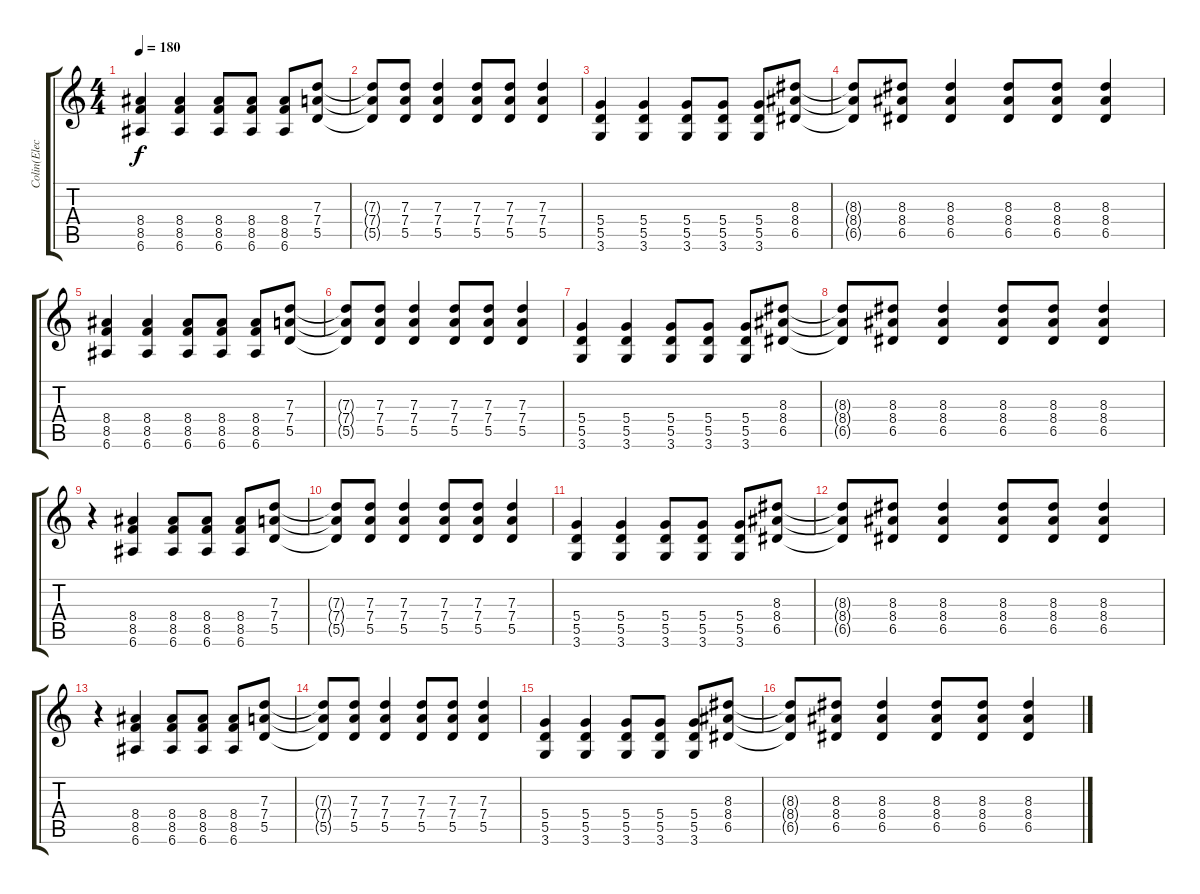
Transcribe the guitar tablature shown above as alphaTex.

\track ("Colin(Electric)" "Colin(Elec") {instrument distortionguitar}
\staff {score tabs}
\tuning (E4 B3 G3 D3 A2 E2) {hide}
\ts (4 4)
\tempo 180
\clef g2
\ks c
(8.4 8.5 6.6).4{dy f} (8.4 8.5 6.6).4 (8.4 8.5 6.6).8 (8.4 8.5 6.6).8 (8.4 8.5 6.6).8 (7.3 7.4 5.5).8 |
(7.3{t} 7.4{t} 5.5{t}).8 (7.3 7.4 5.5).8 (7.3 7.4 5.5).4 (7.3 7.4 5.5).8 (7.3 7.4 5.5).8 (7.3 7.4 5.5).4 |
(5.4 5.5 3.6).4 (5.4 5.5 3.6).4 (5.4 5.5 3.6).8 (5.4 5.5 3.6).8 (5.4 5.5 3.6).8 (8.3 8.4 6.5).8 |
(8.3{t} 8.4{t} 6.5{t}).8 (8.3 8.4 6.5).8 (8.3 8.4 6.5).4 (8.3 8.4 6.5).8 (8.3 8.4 6.5).8 (8.3 8.4 6.5).4 |
(8.4 8.5 6.6).4 (8.4 8.5 6.6).4 (8.4 8.5 6.6).8 (8.4 8.5 6.6).8 (8.4 8.5 6.6).8 (7.3 7.4 5.5).8 |
(7.3{t} 7.4{t} 5.5{t}).8 (7.3 7.4 5.5).8 (7.3 7.4 5.5).4 (7.3 7.4 5.5).8 (7.3 7.4 5.5).8 (7.3 7.4 5.5).4 |
(5.4 5.5 3.6).4 (5.4 5.5 3.6).4 (5.4 5.5 3.6).8 (5.4 5.5 3.6).8 (5.4 5.5 3.6).8 (8.3 8.4 6.5).8 |
(8.3{t} 8.4{t} 6.5{t}).8 (8.3 8.4 6.5).8 (8.3 8.4 6.5).4 (8.3 8.4 6.5).8 (8.3 8.4 6.5).8 (8.3 8.4 6.5).4 |
r.4 (8.4 8.5 6.6).4 (8.4 8.5 6.6).8 (8.4 8.5 6.6).8 (8.4 8.5 6.6).8 (7.3 7.4 5.5).8 |
(7.3{t} 7.4{t} 5.5{t}).8 (7.3 7.4 5.5).8 (7.3 7.4 5.5).4 (7.3 7.4 5.5).8 (7.3 7.4 5.5).8 (7.3 7.4 5.5).4 |
(5.4 5.5 3.6).4 (5.4 5.5 3.6).4 (5.4 5.5 3.6).8 (5.4 5.5 3.6).8 (5.4 5.5 3.6).8 (8.3 8.4 6.5).8 |
(8.3{t} 8.4{t} 6.5{t}).8 (8.3 8.4 6.5).8 (8.3 8.4 6.5).4 (8.3 8.4 6.5).8 (8.3 8.4 6.5).8 (8.3 8.4 6.5).4 |
r.4 (8.4 8.5 6.6).4 (8.4 8.5 6.6).8 (8.4 8.5 6.6).8 (8.4 8.5 6.6).8 (7.3 7.4 5.5).8 |
(7.3{t} 7.4{t} 5.5{t}).8 (7.3 7.4 5.5).8 (7.3 7.4 5.5).4 (7.3 7.4 5.5).8 (7.3 7.4 5.5).8 (7.3 7.4 5.5).4 |
(5.4 5.5 3.6).4 (5.4 5.5 3.6).4 (5.4 5.5 3.6).8 (5.4 5.5 3.6).8 (5.4 5.5 3.6).8 (8.3 8.4 6.5).8 |
(8.3{t} 8.4{t} 6.5{t}).8 (8.3 8.4 6.5).8 (8.3 8.4 6.5).4 (8.3 8.4 6.5).8 (8.3 8.4 6.5).8 (8.3 8.4 6.5).4
